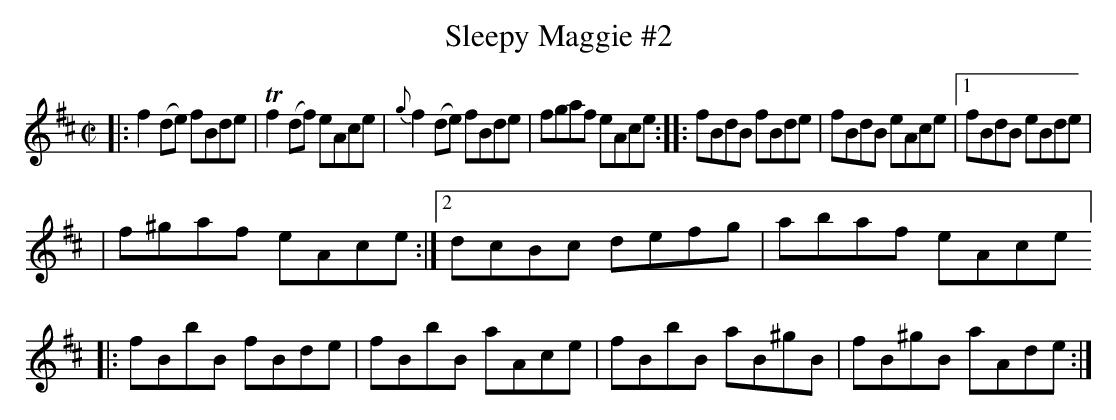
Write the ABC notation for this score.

X:1
T: Sleepy Maggie #2
0: J.O'Neill
M: C|
L: 1/8
K: Bm
|: f2(de) fBde | Tf2(df) eAce \
|  {g}f2 (de) fBde | fgaf eAce :|\
|: fBdB fBde | fBdB eAce |\
[1 fBdB eBde |
| f^gaf eAce :|\
[2 dcBc defg | abaf eAce ]\
|: fBbB fBde | fBbB aAce \
|  fBbB aB^gB | fB^gB aAde :|
